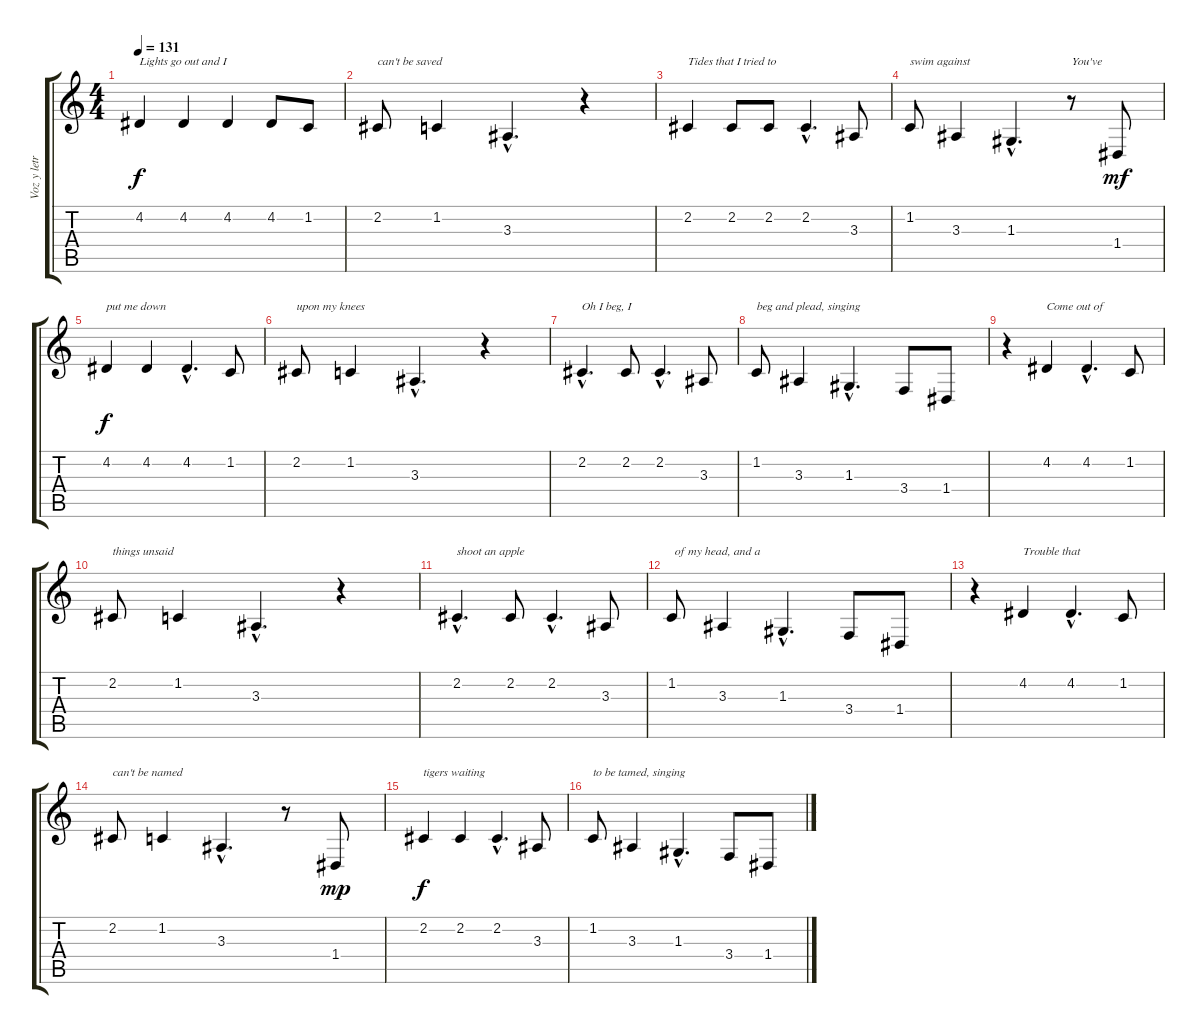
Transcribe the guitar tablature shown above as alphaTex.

\track ("Voz y letra" "Voz y letr") {instrument tenorsax}
\staff {score tabs}
\tuning (E4 B3 G3 D3 A2 E2) {hide}
\ts (4 4)
\tempo 131
\clef g2
\ks c
4.2.4{txt "Lights go out and I" dy f} 4.2.4 4.2.4 4.2.8 1.2.8 |
2.2.8{txt "can't be saved"} 1.2.4 3.3{hac}.4{d} r.4 |
2.2.4{txt "Tides that I tried to"} 2.2.8 2.2.8 2.2{hac}.4{d} 3.3.8 |
1.2.8{txt "swim against"} 3.3.4 1.3{hac}.4{d} r.8{txt "You've"} 1.4.8{dy mf} |
4.2.4{txt "put me down" dy f} 4.2.4 4.2{hac}.4{d} 1.2.8 |
2.2.8{txt "upon my knees"} 1.2.4 3.3{hac}.4{d} r.4 |
2.2{hac}.4{d txt "Oh I beg, I"} 2.2.8 2.2{hac}.4{d} 3.3.8 |
1.2.8{txt "beg and plead, singing"} 3.3.4 1.3{hac}.4{d} 3.4.8 1.4.8 |
r.4 4.2.4{txt "Come out of"} 4.2{hac}.4{d} 1.2.8 |
2.2.8{txt "things unsaid"} 1.2.4 3.3{hac}.4{d} r.4 |
2.2{hac}.4{d txt "shoot an apple"} 2.2.8 2.2{hac}.4{d} 3.3.8 |
1.2.8{txt " of my head, and a"} 3.3.4 1.3{hac}.4{d} 3.4.8 1.4.8 |
r.4 4.2.4{txt "Trouble that"} 4.2{hac}.4{d} 1.2.8 |
2.2.8{txt "can't be named"} 1.2.4 3.3{hac}.4{d} r.8 1.4.8{dy mp} |
2.2.4{txt "tigers waiting" dy f} 2.2.4 2.2{hac}.4{d} 3.3.8 |
1.2.8{txt "to be tamed, singing "} 3.3.4 1.3{hac}.4{d} 3.4.8 1.4.8
